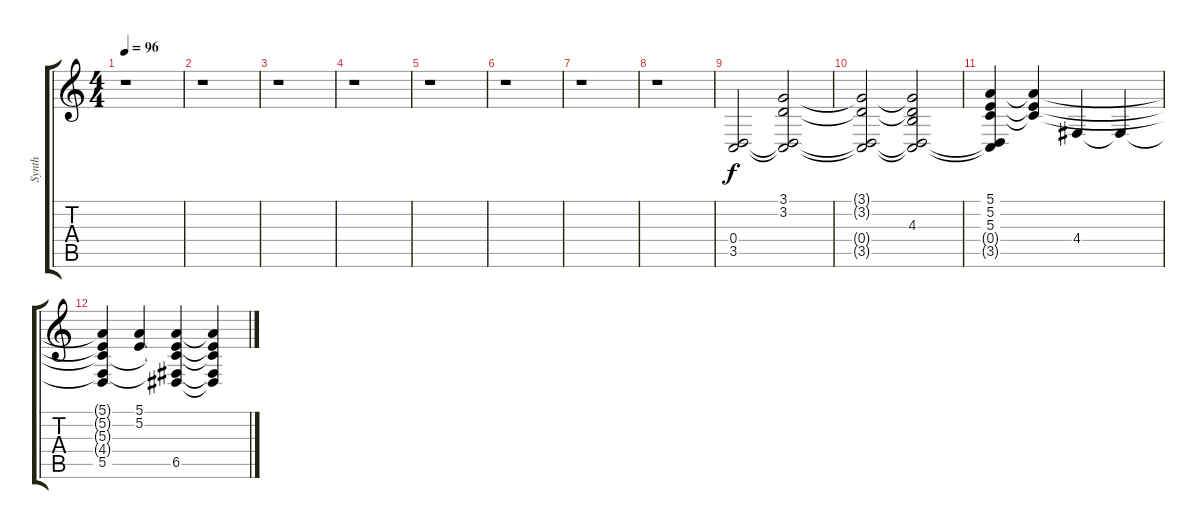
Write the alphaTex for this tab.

\track ("Synth" "Synth") {instrument seashore}
\staff {score tabs}
\tuning (E4 B3 G3 D3 A2 E2) {hide}
\ts (4 4)
\tempo 96
\clef g2
\ks c
r.1{dy f instrument seashore} |
r.1 |
r.1 |
r.1 |
r.1 |
r.1 |
r.1 |
r.1{volume 0} |
(0.4 3.5).2{volume 13} (3.1 3.2 0.4{t} 3.5{t}).2 |
(3.1{t} 3.2{t} 0.4{t} 3.5{t}).2 (3.1{t} 3.2{t} 4.3 0.4{t} 3.5{t}).2 |
(5.1 5.2 5.3 0.4{t} 3.5{t}).4{volume 0} (5.1{t} 5.2{t} 5.3{t}).4 4.4.4 4.4{t}.4 |
(5.1{t} 5.2{t} 5.3{t} 4.4{t} 5.5).4 (5.1 5.2).4 (5.1{t} 5.2{t} 5.3{t} 4.4{t} 6.5).4 (5.1{t} 5.2{t} 5.3{t} 4.4{t} 6.5{t}).4
